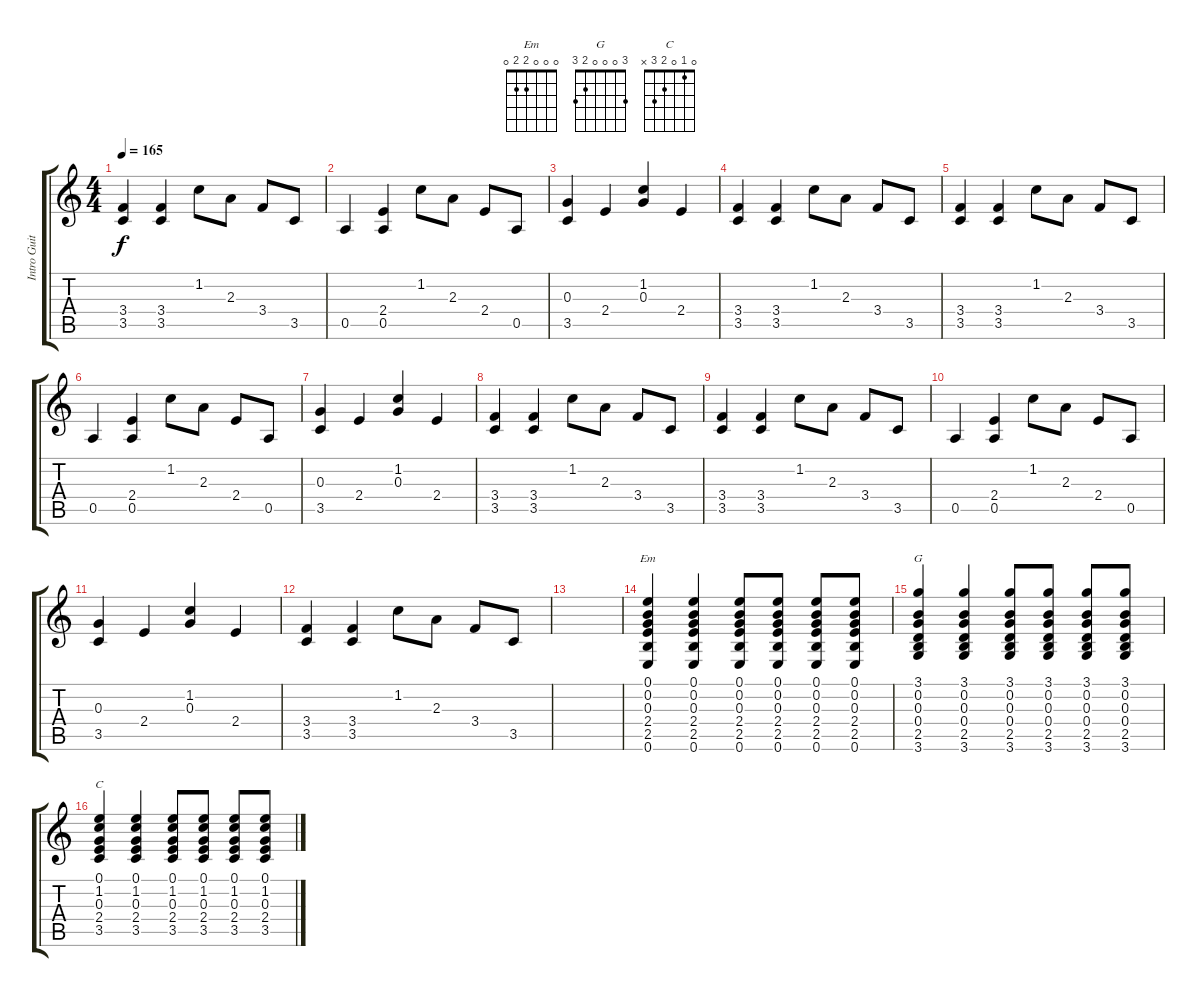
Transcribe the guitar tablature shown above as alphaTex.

\track ("Intro Guitar" "Intro Guit") {instrument acousticguitarsteel}
\staff {score tabs}
\tuning (E4 B3 G3 D3 A2 E2) {hide}
\chord ("Em" 0 0 0 2 2 0)
\chord ("G" 3 0 0 0 2 3)
\chord ("C" 0 1 0 2 3 x)
\ts (4 4)
\tempo 165
\clef g2
\ks c
(3.4 3.5).4{dy f} (3.4 3.5).4 1.2.8 2.3.8 3.4.8 3.5.8 |
0.5.4 (2.4 0.5).4 1.2.8 2.3.8 2.4.8 0.5.8 |
(0.3 3.5).4 2.4.4 (1.2 0.3).4 2.4.4 |
(3.4 3.5).4 (3.4 3.5).4 1.2.8 2.3.8 3.4.8 3.5.8 |
(3.4 3.5).4 (3.4 3.5).4 1.2.8 2.3.8 3.4.8 3.5.8 |
0.5.4 (2.4 0.5).4 1.2.8 2.3.8 2.4.8 0.5.8 |
(0.3 3.5).4 2.4.4 (1.2 0.3).4 2.4.4 |
(3.4 3.5).4 (3.4 3.5).4 1.2.8 2.3.8 3.4.8 3.5.8 |
(3.4 3.5).4 (3.4 3.5).4 1.2.8 2.3.8 3.4.8 3.5.8 |
0.5.4 (2.4 0.5).4 1.2.8 2.3.8 2.4.8 0.5.8 |
(0.3 3.5).4 2.4.4 (1.2 0.3).4 2.4.4 |
(3.4 3.5).4 (3.4 3.5).4 1.2.8 2.3.8 3.4.8 3.5.8 |
|
(0.1 0.2 0.3 2.4 2.5 0.6).4{ch "Em"} (0.1 0.2 0.3 2.4 2.5 0.6).4 (0.1 0.2 0.3 2.4 2.5 0.6).8 (0.1 0.2 0.3 2.4 2.5 0.6).8 (0.1 0.2 0.3 2.4 2.5 0.6).8 (0.1 0.2 0.3 2.4 2.5 0.6).8 |
(3.1 0.2 0.3 0.4 2.5 3.6).4{ch "G"} (3.1 0.2 0.3 0.4 2.5 3.6).4 (3.1 0.2 0.3 0.4 2.5 3.6).8 (3.1 0.2 0.3 0.4 2.5 3.6).8 (3.1 0.2 0.3 0.4 2.5 3.6).8 (3.1 0.2 0.3 0.4 2.5 3.6).8 |
(0.1 1.2 0.3 2.4 3.5).4{ch "C"} (0.1 1.2 0.3 2.4 3.5).4 (0.1 1.2 0.3 2.4 3.5).8 (0.1 1.2 0.3 2.4 3.5).8 (0.1 1.2 0.3 2.4 3.5).8 (0.1 1.2 0.3 2.4 3.5).8
